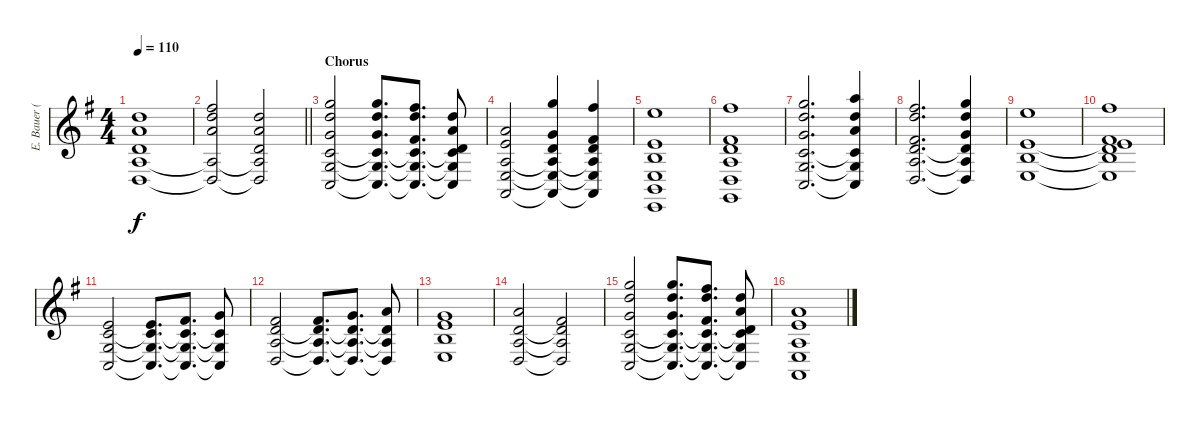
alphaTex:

\track ("E. Bauer (Keyboard)" "E. Bauer (") {instrument stringensemble1}
\staff {score}
\tuning (E4 B3 G3 D3 A2 E2) {hide}
\ts (4 4)
\tempo 110
\clef g2
\ks eminor
(10.1 10.2 7.3 7.4 5.5).1{dy f} |
\barLineRight lightlight
(14.1 15.2 14.3 7.4{t} 5.5{t}).2 (10.1 10.2 7.3 7.4{t} 5.5{t}).2 |
\section ("" "Chorus")
(15.1 15.2 12.3 10.4 10.5 8.6).2 (15.1 15.2 12.3 10.4{t} 10.5{t} 8.6{t}).8{d} (14.1 15.2 11.3 10.4{t} 10.5{t} 8.6{t}).8{d} (10.1 10.2 7.3 10.4{t} 10.5{t} 8.6{t}).8 |
(10.2 9.3 7.4 7.5 5.6).2 (15.1 8.2 7.3 7.4{t} 7.5{t} 5.6{t}).4 (14.1 7.2 7.3 7.4{t} 7.5{t} 5.6{t}).4 |
(12.1 5.2 4.3 2.4 2.5 0.6).1 |
(14.1 7.2 7.3 7.4 5.5 3.6).1 |
(15.1 15.2 12.3 10.4 10.5 8.6).2{d} (17.1 15.2 14.3 10.4{t} 10.5{t} 8.6{t}).4 |
(14.1 15.2 11.3 12.4 12.5 10.6).2{d} (15.1 15.2 12.3 12.4{t} 12.5{t} 10.6{t}).4 |
(12.1 14.4 14.5 12.6).1 |
(14.1 7.2 7.3 14.4{t} 14.5{t} 12.6{t}).1 |
(5.2 5.3 5.4 3.5).2 (5.2 5.3{t} 5.4{t} 3.5{t}).8{d} (7.2 5.3{t} 5.4{t} 3.5{t}).8{d} (8.2 5.3{t} 5.4{t} 3.5{t}).8 |
(7.2 7.3 7.4 5.5).2 (7.2 7.3{t} 7.4{t} 5.5{t}).8{d} (8.2 7.3{t} 7.4{t} 5.5{t}).8{d} (10.2 7.3{t} 7.4{t} 5.5{t}).8 |
(8.2 9.3 9.4 7.5).1 |
(10.2 7.3 7.4 5.5).2 (7.2 7.3{t} 7.4{t} 5.5{t}).2 |
(15.1 15.2 12.3 10.4 10.5 8.6).2 (15.1 15.2 12.3 10.4{t} 10.5{t} 8.6{t}).8{d} (14.1 15.2 11.3 10.4{t} 10.5{t} 8.6{t}).8{d} (10.1 10.2 7.3 10.4{t} 10.5{t} 8.6{t}).8 |
(10.2 9.3 7.4 7.5 5.6).1
